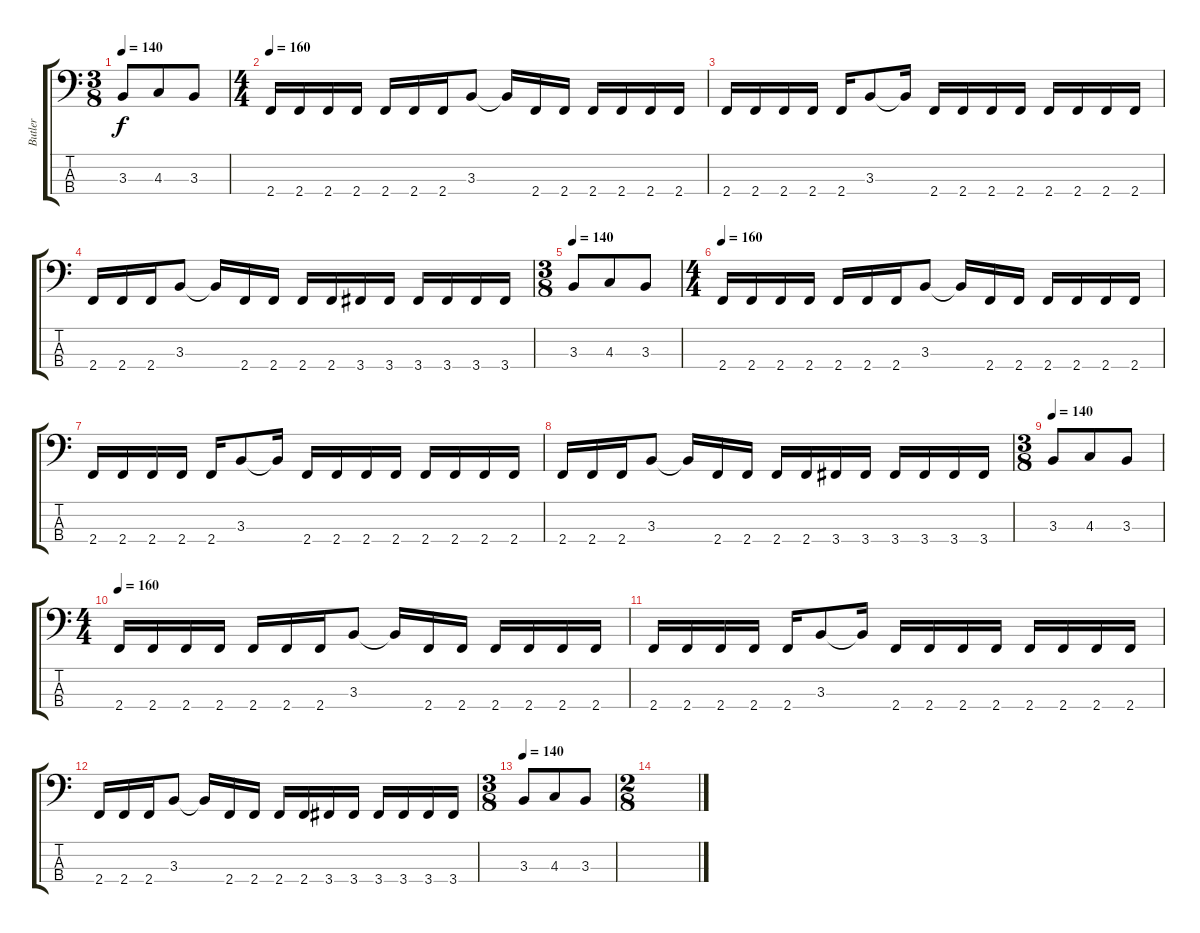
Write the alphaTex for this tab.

\track ("Butler" "Butler") {instrument acousticbass}
\staff {score tabs}
\tuning (Gb2 Db2 Ab1 Eb1) {hide}
\ts (3 8)
\tempo 140
\clef f4
\ks c
3.3.8{dy f} 4.3.8 3.3.8 |
\ts (4 4)
\tempo 160
2.4.16 2.4.16 2.4.16 2.4.16 2.4.16 2.4.16 2.4.16 3.3.8 3.3{t}.16 2.4.16 2.4.16 2.4.16 2.4.16 2.4.16 2.4.16 |
2.4.16 2.4.16 2.4.16 2.4.16 2.4.16 3.3.8 3.3{t}.16 2.4.16 2.4.16 2.4.16 2.4.16 2.4.16 2.4.16 2.4.16 2.4.16 |
2.4.16 2.4.16 2.4.16 3.3.8 3.3{t}.16 2.4.16 2.4.16 2.4.16 2.4.16 3.4.16 3.4.16 3.4.16 3.4.16 3.4.16 3.4.16 |
\ts (3 8)
\tempo 140
3.3.8 4.3.8 3.3.8 |
\ts (4 4)
\tempo 160
2.4.16 2.4.16 2.4.16 2.4.16 2.4.16 2.4.16 2.4.16 3.3.8 3.3{t}.16 2.4.16 2.4.16 2.4.16 2.4.16 2.4.16 2.4.16 |
2.4.16 2.4.16 2.4.16 2.4.16 2.4.16 3.3.8 3.3{t}.16 2.4.16 2.4.16 2.4.16 2.4.16 2.4.16 2.4.16 2.4.16 2.4.16 |
2.4.16 2.4.16 2.4.16 3.3.8 3.3{t}.16 2.4.16 2.4.16 2.4.16 2.4.16 3.4.16 3.4.16 3.4.16 3.4.16 3.4.16 3.4.16 |
\ts (3 8)
\tempo 140
3.3.8 4.3.8 3.3.8 |
\ts (4 4)
\tempo 160
2.4.16 2.4.16 2.4.16 2.4.16 2.4.16 2.4.16 2.4.16 3.3.8 3.3{t}.16 2.4.16 2.4.16 2.4.16 2.4.16 2.4.16 2.4.16 |
2.4.16 2.4.16 2.4.16 2.4.16 2.4.16 3.3.8 3.3{t}.16 2.4.16 2.4.16 2.4.16 2.4.16 2.4.16 2.4.16 2.4.16 2.4.16 |
2.4.16 2.4.16 2.4.16 3.3.8 3.3{t}.16 2.4.16 2.4.16 2.4.16 2.4.16 3.4.16 3.4.16 3.4.16 3.4.16 3.4.16 3.4.16 |
\ts (3 8)
\tempo 140
3.3.8 4.3.8 3.3.8 |
\ts (2 8)
